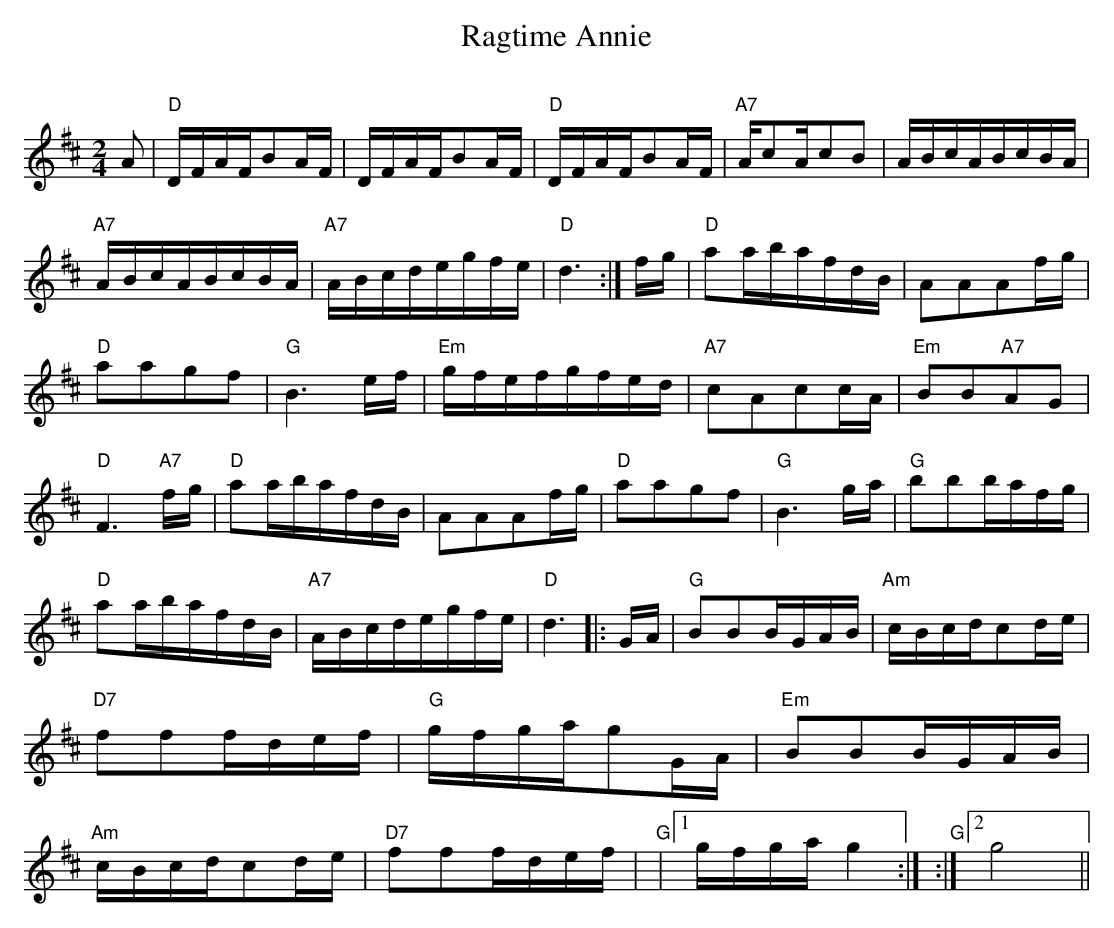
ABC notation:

X:1
T:Ragtime Annie
C:
M:2/4
L:1/4
K:D
A/2|\
"D"D/4F/4A/4F/4B/2A/4F/4|\
D/4F/4A/4F/4B/2A/4F/4|\
"D"D/4F/4A/4F/4B/2A/4F/4|\
"A7"A/4c/2A/4c/2B/2|\
A/4B/4c/4A/4B/4c/4B/4A/4|\
"A7"A/4B/4c/4A/4B/4c/4B/4A/4|\
"A7"A/4B/4c/4d/4e/4g/4f/4e/4|\
"D"d3/2:|\
f/4g/4|\
"D"a/2a/4b/4a/4f/4d/4B/4|\
A/2A/2A/2f/4g/4|\
"D"a/2a/2g/2f/2|\
"G"B3/2e/4f/4|\
"Em"g/4f/4e/4f/4g/4f/4e/4d/4|\
"A7"c/2A/2c/2c/4A/4|\
"Em"B/2B/2"A7"A/2G/2|\
"D"F3/2"A7"f/4g/4|\
"D"a/2a/4b/4a/4f/4d/4B/4|\
A/2A/2A/2f/4g/4|\
"D"a/2a/2g/2f/2|\
"G"B3/2g/4a/4|\
"G"b/2b/2b/4a/4f/4g/4|\
"D"a/2a/4b/4a/4f/4d/4B/4|\
"A7"A/4B/4c/4d/4e/4g/4f/4e/4|\
"D"d3/2|:\
G/4A/4|\
"G"B/2B/2B/4G/4A/4B/4|\
"Am"c/4B/4c/4d/4c/2d/4e/4|\
"D7"f/2f/2f/4d/4e/4f/4|\
"G"g/4f/4g/4a/4g/2G/4A/4|\
"Em"B/2B/2B/4G/4A/4B/4|\
"Am"c/4B/4c/4d/4c/2d/4e/4|\
"D7"f/2f/2f/4d/4e/4f/4|\
"G"\
|1 \
g/4f/4g/4a/4g:|\
"G"\
:|2 \
g2||\
